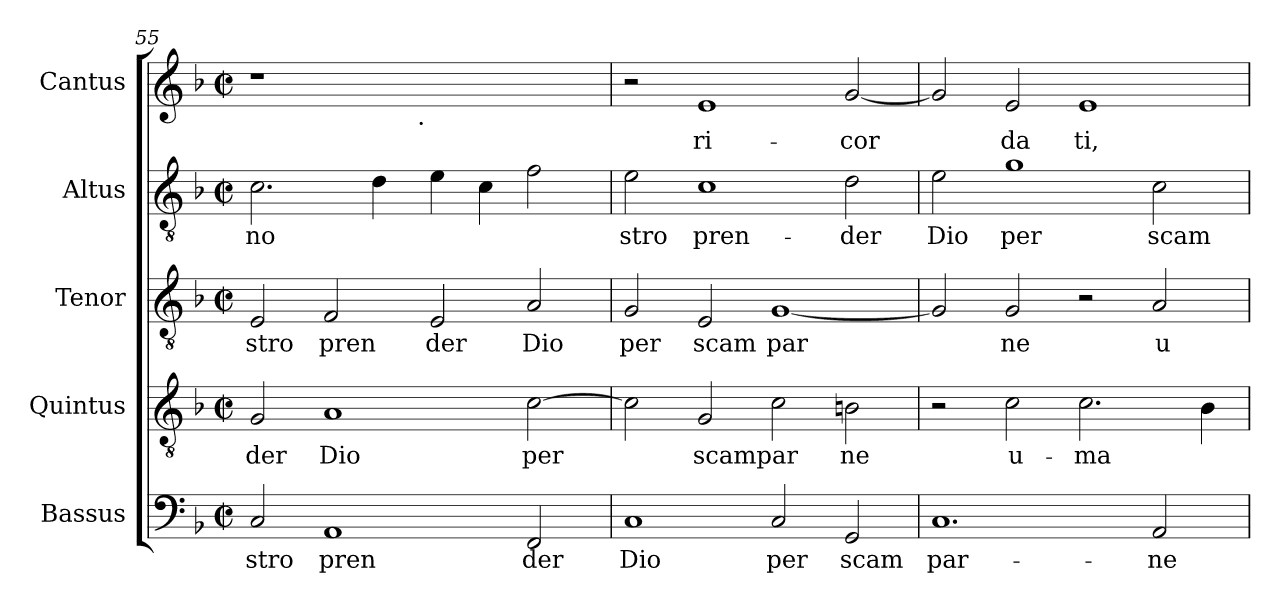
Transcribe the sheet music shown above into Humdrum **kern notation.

**kern	**text	**kern	**text	**kern	**text	**kern	**text	**kern	**text
*part5	*part5	*part4	*part4	*part3	*part3	*part2	*part2	*part1	*part1
*staff5	*staff5	*staff4	*staff4	*staff3	*staff3	*staff2	*staff2	*staff1	*staff1
*I"Bassus	*	*I"Quintus	*	*I"Tenor	*	*I"Altus	*	*I"Cantus	*
*clefF4	*	*clefGv2	*	*clefGv2	*	*clefGv2	*	*clefG2	*
*k[b-]	*	*k[b-]	*	*k[b-]	*	*k[b-]	*	*k[b-]	*
*F:	*	*F:	*	*F:	*	*F:	*	*F:	*
*M2/2	*	*M2/2	*	*M2/2	*	*M2/2	*	*M2/2	*
*met(c|)	*	*met(c|)	*	*met(c|)	*	*met(c|)	*	*met(c|)	*
=55	=55	=55	=55	=55	=55	=55	=55	=55	=55
!	!LO:LY:b:cj	!	!LO:LY:b:cj	!	!LO:LY:b:cj	!	!LO:LY:b:cj	!	!
*	*	*	*	*	*	*	*	*^	*
2C/	stro	2G/	-der	2E/	stro	2.c\	no-	1r	2ryy	.
!	!LO:LY:b:cj	!	!LO:LY:b:cj	!	!LO:LY:b:cj	!	!	!	!	!
1AA	pren	1A	Dio	2F/	pren	.	.	.	4...ryy	.
!	!	!	!	!	!	!	!LO:LY:b:cj	!	!	!
.	.	.	.	.	.	4d\	--	.	.	.
!	!	!	!	!	!	!	!	!	!LO:TX:b:t=.	!
.	.	.	.	.	.	.	.	.	1ryy	.
!	!	!	!	!	!LO:LY:b:cj	!	!LO:LY:b:cj	!	!	!
.	.	.	.	2E/	der	4e\	--	1ryy	.	.
!	!	!	!	!	!	!	!LO:LY:b:cj	!	!	!
.	.	.	.	.	.	4c\	--	.	.	.
!	!LO:LY:b:cj	!	!LO:LY:b:cj	!	!LO:LY:b:cj	!	!LO:LY:b:cj	!	!	!
2FF/	der	[>2c\	per	2A/	Dio	2f\	--	.	.	.
.	.	.	.	.	.	.	.	.	32ryy	.
=56	=56	=56	=56	=56	=56	=56	=56	=56	=56	=56
!	!LO:LY:b:cj	!	!LO:LY:b:cj	!	!LO:LY:b:cj	!	!LO:LY:b:cj	!	!	!
*	*	*	*	*	*	*	*	*v	*v	*
1C	Dio	2c\]	.	2G/	per	2e\	-stro	2r	.
!	!	!	!LO:LY:b:cj	!	!LO:LY:b:cj	!	!LO:LY:b:cj	!	!LO:LY:b:cj
.	.	2G/	scampar-	2E/	scam	1c	pren-	1e	ri-
!	!LO:LY:b:cj	!	!LO:LY:b:cj	!	!LO:LY:b:cj	!	!	!	!
2C/	per	2c\	--	[<1G	par	.	.	.	.
!	!LO:LY:b:cj	!	!LO:LY:b:cj	!	!	!	!LO:LY:b:cj	!	!LO:LY:b:cj
2GG/	scam	2Bn\	-ne	.	.	2d\	-der	[<2g/	-cor-
!!LO:LB:g=z
=57	=57	=57	=57	=57	=57	=57	=57	=57	=57
!	!LO:LY:b:cj	!	!	!	!LO:LY:b:cj	!	!LO:LY:b:cj	!	!LO:LY:b:cj
1.C	par-	2r	.	2G/]	.	2e\	Dio	2g/]	--
!	!	!	!LO:LY:b:cj	!	!LO:LY:b:cj	!	!LO:LY:b:cj	!	!LO:LY:b:cj
.	.	2c\	u-	2G/	ne	1g	per	2e/	-da
!	!	!	!LO:LY:b:cj	!	!	!	!	!	!LO:LY:b:cj
.	.	2.c\	-ma-	2r	.	.	.	1e	ti,
!	!LO:LY:b:cj	!	!	!	!LO:LY:b:cj	!	!LO:LY:b:cj	!	!
2AA/	-ne	.	.	2A/	u-	2c\	scam	.	.
!	!	!	!LO:LY:b:cj	!	!	!	!	!	!
.	.	4B-\	--	.	.	.	.	.	.
=	=	=	=	=	=	=	=	=	=
*-	*-	*-	*-	*-	*-	*-	*-	*-	*-
